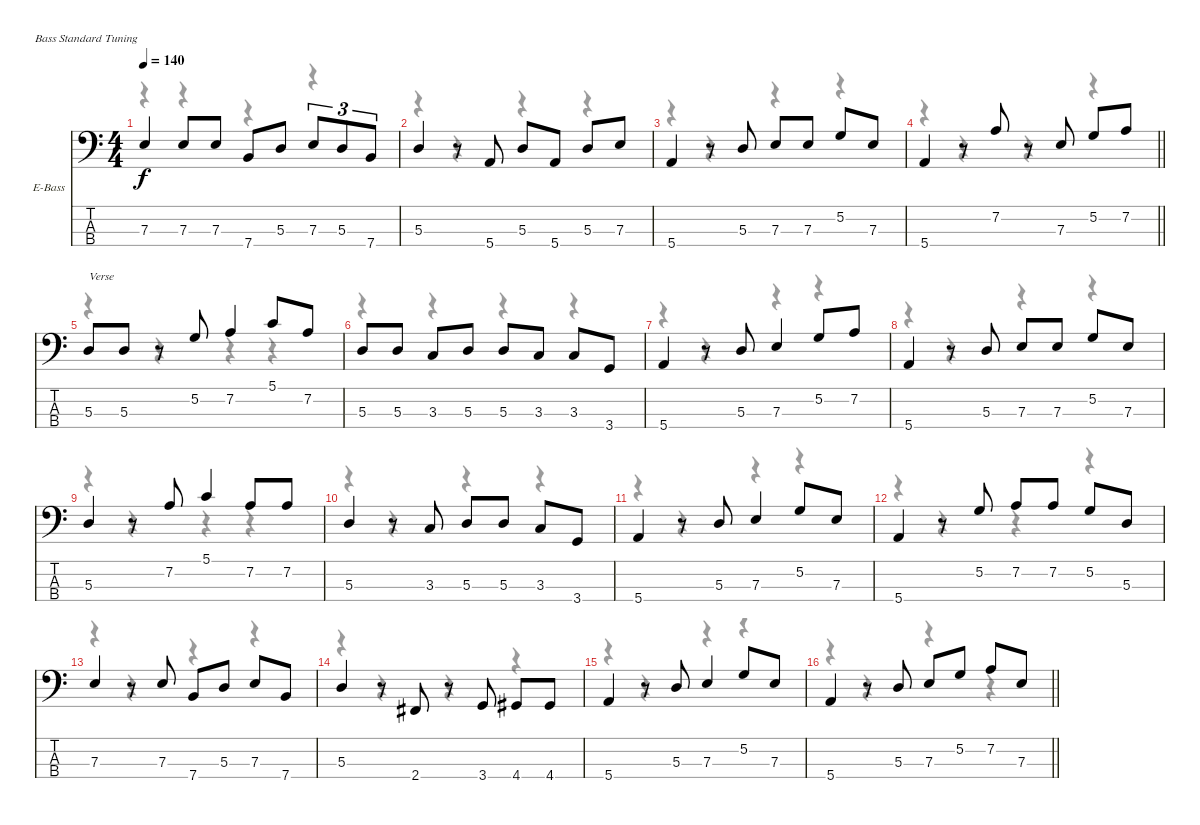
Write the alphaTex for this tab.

\bracketExtendMode nobrackets
\firstSystemTrackNameOrientation horizontal
\otherSystemsTrackNameOrientation horizontal
\track ("Bass" "E-Bass") {instrument electricbassfinger}
\staff {score tabs}
\tuning (G2 D2 A1 E1)
\voice
\ts (4 4)
\tempo 140
\clef f4
\ks c
7.3.4{dy f} 7.3.8 7.3.8 7.4.8 5.3.8 7.3.8{tu (3 2)} 5.3.8{tu (3 2)} 7.4.8{tu (3 2)} |
5.3.4 r.8 5.4.8 5.3.8 5.4.8 5.3.8 7.3.8 |
5.4.4 r.8 5.3.8 7.3.8 7.3.8 5.2.8 7.3.8 |
\barLineRight lightlight
5.4.4 r.8 7.2.8 r.8 7.3.8 5.2.8 7.2.8 |
5.3.8{txt "Verse"} 5.3.8 r.8 5.2.8 7.2.4 5.1.8 7.2.8 |
5.3.8 5.3.8 3.3.8 5.3.8 5.3.8 3.3.8 3.3.8 3.4.8 |
5.4.4 r.8 5.3.8 7.3.4 5.2.8 7.2.8 |
5.4.4 r.8 5.3.8 7.3.8 7.3.8 5.2.8 7.3.8 |
5.3.4 r.8 7.2.8 5.1.4 7.2.8 7.2.8 |
5.3.4 r.8 3.3.8 5.3.8 5.3.8 3.3.8 3.4.8 |
5.4.4 r.8 5.3.8 7.3.4 5.2.8 7.3.8 |
5.4.4 r.8 5.2.8 7.2.8 7.2.8 5.2.8 5.3.8 |
7.3.4 r.8 7.3.8 7.4.8 5.3.8 7.3.8 7.4.8 |
5.3.4 r.8 2.4.8 r.8 3.4.8 4.4.8 4.4.8 |
5.4.4 r.8 5.3.8 7.3.4 5.2.8 7.3.8 |
\barLineRight lightlight
5.4.4 r.8 5.3.8 7.3.8 5.2.8 7.2.8 7.3.8
\voice
\clef f4
\ottava regular
\simile none
\ks c
r.4{dy mf} r.4 r.4 r.4 |
r.4 r.4 r.4 r.4 |
r.4 r.4 r.4 r.4 |
\barLineRight lightlight
r.4 r.4 r.4 r.4 |
r.4 r.4 r.4 r.4 |
r.4 r.4 r.4 r.4 |
r.4 r.4 r.4 r.4 |
r.4 r.4 r.4 r.4 |
r.4 r.4 r.4 r.4 |
r.4 r.4 r.4 r.4 |
r.4 r.4 r.4 r.4 |
r.4 r.4 r.4 r.4 |
r.4 r.4 r.4 r.4 |
r.4 r.4 r.4 r.4 |
r.4 r.4 r.4 r.4 |
\barLineRight lightlight
r.4 r.4 r.4 r.4
